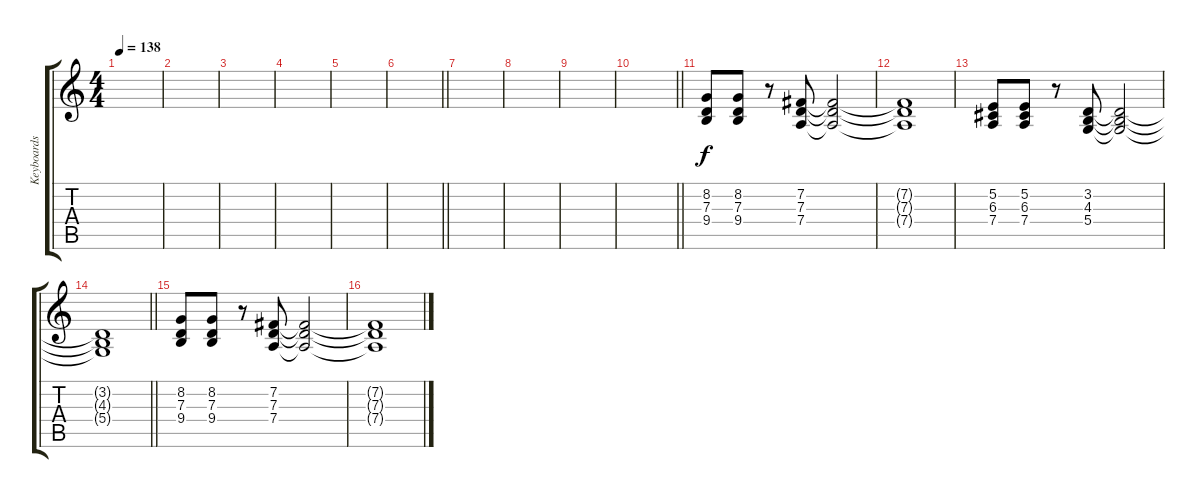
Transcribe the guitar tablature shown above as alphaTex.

\track ("Keyboards 2" "Keyboards ") {instrument pad8sweep}
\staff {score tabs}
\tuning (E4 B3 G3 D3 A2 E2) {hide}
\ts (4 4)
\tempo 138
\clef g2
\ks c
|
|
|
|
|
\barLineRight lightlight
|
|
|
|
\barLineRight lightlight
|
(8.2 7.3 9.4).8 (8.2 7.3 9.4).8 r.8 (7.2 7.3 7.4).8 (7.2{t} 7.3{t} 7.4{t}).2 |
(7.2{t} 7.3{t} 7.4{t}).1 |
(5.2 6.3 7.4).8 (5.2 6.3 7.4).8 r.8 (3.2 4.3 5.4).8 (3.2{t} 4.3{t} 5.4{t}).2 |
\barLineRight lightlight
(3.2{t} 4.3{t} 5.4{t}).1 |
(8.2 7.3 9.4).8 (8.2 7.3 9.4).8 r.8 (7.2 7.3 7.4).8 (7.2{t} 7.3{t} 7.4{t}).2 |
(7.2{t} 7.3{t} 7.4{t}).1
